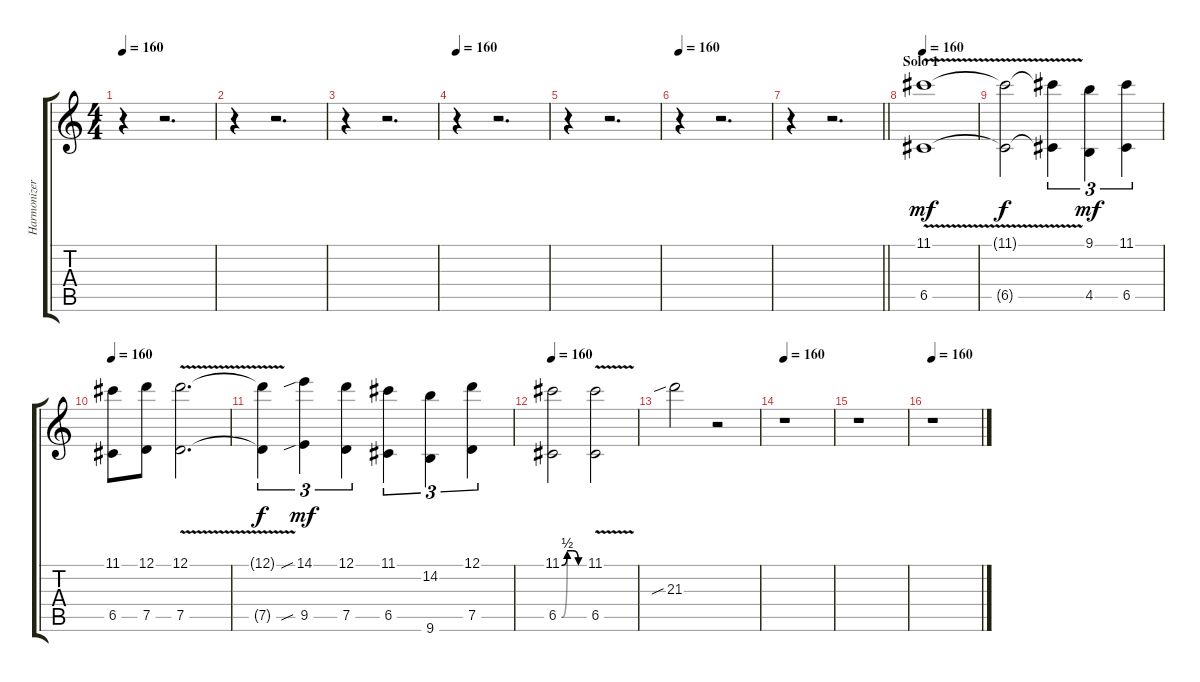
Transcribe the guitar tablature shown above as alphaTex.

\track ("Harmonizer" "Harmonizer") {instrument distortionguitar}
\staff {score tabs}
\tuning (D4 A3 F3 C3 G2 D2) {hide}
\ts (4 4)
\tempo 160
\clef g2
\ks c
r.4{dy mf} r.2{d} |
r.4 r.2{d} |
r.4 r.2{d} |
\tempo 160
r.4 r.2{d} |
r.4 r.2{d} |
\tempo 160
r.4 r.2{d} |
\barLineRight lightlight
r.4 r.2{d} |
\section ("" "Solo 1")
\tempo 160
(11.1{v} 6.5{v}).1 |
(11.1{v t} 6.5{v t}).2{dy f} (11.1{v t} 6.5{v t}).4{tu (3 2)} (9.1 4.5).4{tu (3 2) dy mf} (11.1 6.5).4{tu (3 2)} |
\tempo 160
(11.1 6.5).8 (12.1 7.5).8 (12.1{v} 7.5{v}).2{d} |
(12.1{v t} 7.5{v t}).4{tu (3 2) dy f} (14.1{sib} 9.5{sib}).4{tu (3 2) dy mf} (12.1 7.5).4{tu (3 2)} (11.1 6.5).4{tu (3 2)} (14.2 9.6).4{tu (3 2)} (12.1 7.5).4{tu (3 2)} |
\tempo 160
(11.1{be (custom 0 0 15 2 30 2 45 0 60 0)} 6.5{be (custom 0 0 15 2 30 2 45 0 60 0)}).2 (11.1{v} 6.5{v}).2 |
21.3{sib}.2 r.2 |
\tempo 160
r.1 |
r.1 |
\tempo 160
r.1
